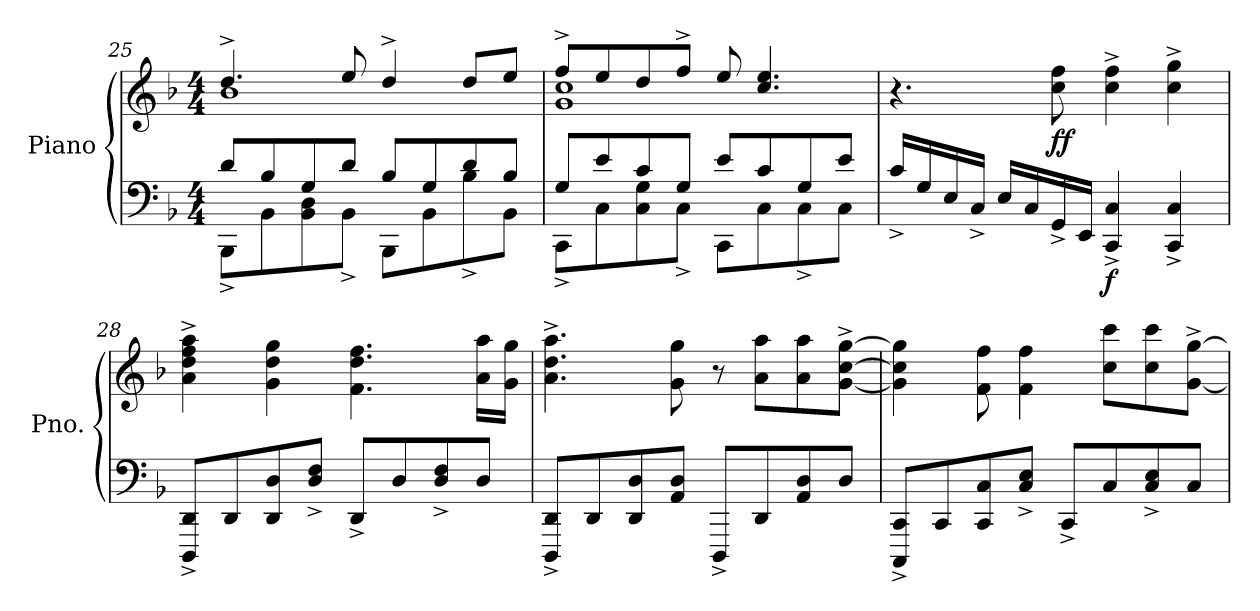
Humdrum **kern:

**kern	**kern	**dynam
*part1	*part1	*part1
*staff2	*staff1	*staff1/2
*I"Piano	*	*
*I'Pno.	*	*
*clefF4	*clefG2	*
*k[b-]	*k[b-]	*
*M4/4	*M4/4	*
=25	=25	=25
*^	*^	*
8d/L	8BBB-^\L	4.dd^/	1b-	.
8B-/	8BB-\	.	.	.
8G/	8BB-\ 8D\	.	.	.
8d/J	8BB-^\J	8ee/	.	.
8B-/L	8BBB-\L	4dd^/	.	.
8G/	8BB-\	.	.	.
8d/	8B-^\	8dd/L	.	.
8B-/J	8BB-\J	8ee/J	.	.
=26	=26	=26	=26	=26
8G/L	8CC^\L	8ff^/L	1g 1cc	.
8e/	8C\	8ee/	.	.
8c/	8C\ 8G\	8dd/	.	.
8G/J	8C^\J	8ff^/J	.	.
8e/L	8CC\L	8ee/	.	.
8c/	8C\	4.cc/ 4.ee/	.	.
8G/	8C^\	.	.	.
8e/J	8C\J	.	.	.
*v	*v	*	*	*
*	*v	*v	*
!!LO:LB:g=z
=27	=27	=27
16c^/LL	4.r	.
16G/	.	.
16E/	.	.
16C^/JJ	.	.
16E/LL	.	.
16C/	.	.
!	!	!LO:DY:b
16GG^/	8cc\ 8ff\	ff
16EE/JJ	.	.
!	!	!LO:DY:b=2
4CC/^ 4C/^	4cc\^ 4ff\^	f
4CC/^ 4C/^	4cc\^ 4gg\^	.
=28	=28	=28
8DDD/^ 8DD/^L	4a\^ 4dd\^ 4ff\^ 4aa\^	.
8DD/	.	.
8DD/ 8D/	4g\ 4dd\ 4gg\	.
8D/^ 8F/^J	.	.
8DD^/L	4.f\ 4.dd\ 4.ff\	.
8D/	.	.
8D/^ 8F/^	.	.
8D/J	16a\ 16aa\LL	.
.	16g\ 16gg\JJ	.
=29	=29	=29
8DDD/^ 8DD/^L	4.a\^ 4.dd\^ 4.aa\^	.
8DD/	.	.
8DD/ 8D/	.	.
8AA/ 8D/J	8g\ 8gg\	.
8DDD^/L	8r	.
8DD/	8a\ 8aa\L	.
8AA/ 8D/	8a\ 8aa\	.
8D/J	[8g\^ [8cc\^ [8gg\^J	.
=30	=30	=30
8CCC/^ 8CC/^L	4g\] 4cc\] 4gg\]	.
8CC/	.	.
8CC/ 8C/	8f\ 8ff\	.
8C/^ 8E/^J	4f\ 4ff\	.
8CC^/L	.	.
8C/	8cc\ 8ccc\L	.
8C/^ 8E/^	8cc\ 8ccc\	.
8C/J	[8g\^ [8gg\^J	.
=	=	=
*-	*-	*-
